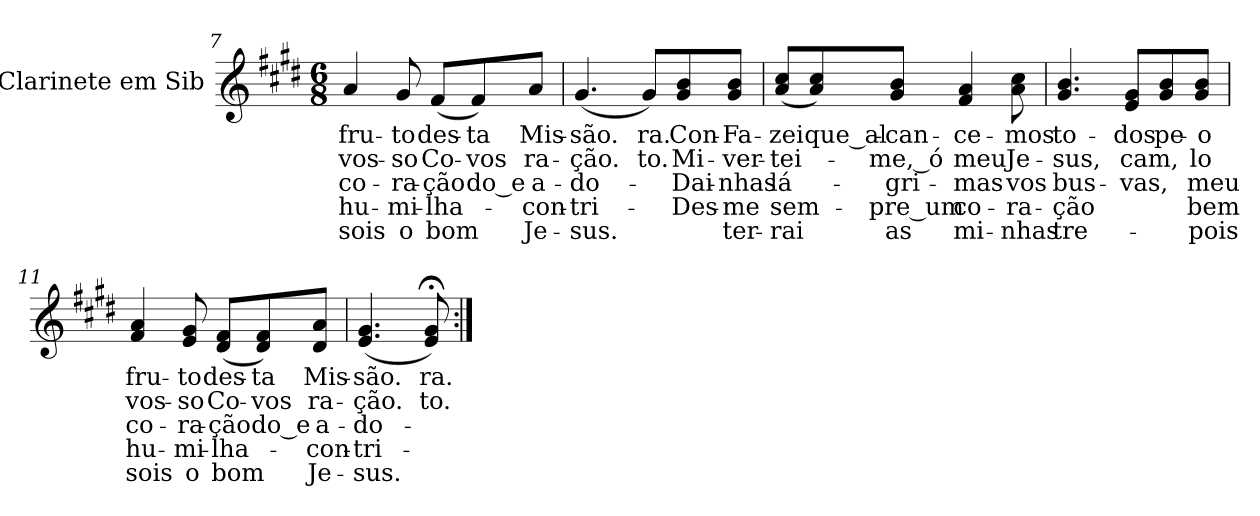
**kern	**text	**text	**text	**text	**text
*part1	*part1	*part1	*part1	*part1	*part1
*staff1	*staff1	*staff1	*staff1	*staff1	*staff1
*I"Clarinete em Sib	*	*	*	*	*
*I'Cl.	*	*	*	*	*
*clefG2	*	*	*	*	*
*ITrd1c2	*	*	*	*	*
*k[f#c#]	*	*	*	*	*
*D:	*	*	*	*	*
*M6/8	*	*	*	*	*
=7	=7	=7	=7	=7	=7
!	!LO:LY:b:color=#000000	!LO:LY:b:color=#000000	!LO:LY:b:color=#000000	!LO:LY:b:color=#000000	!LO:LY:b:color=#000000
4gi/	fru-	vos-	co-	hu-	sois
!	!LO:LY:b:color=#000000	!LO:LY:b:color=#000000	!LO:LY:b:color=#000000	!LO:LY:b:color=#000000	!LO:LY:b:color=#000000
8f#i/	-to	-so	-ra-	-mi-	o
!	!LO:LY:b:color=#000000	!LO:LY:b:color=#000000	!LO:LY:b:color=#000000	!LO:LY:b:color=#000000	!LO:LY:b:color=#000000
(8ei/L	des-	Co-	-ção	-lha-	bom
!	!LO:LY:b:color=#000000	!LO:LY:b:color=#000000	!LO:LY:b:color=#000000	!	!
8ei/)	-ta	vos	-do_e	.	.
!	!LO:LY:b:color=#000000	!LO:LY:b:color=#000000	!LO:LY:b:color=#000000	!LO:LY:b:color=#000000	!LO:LY:b:color=#000000
8gi/J	Mis-	-ra-	a-	con-	Je-
=8	=8	=8	=8	=8	=8
!	!LO:LY:b:color=#000000	!LO:LY:b:color=#000000	!LO:LY:b:color=#000000	!LO:LY:b:color=#000000	!LO:LY:b:color=#000000
(4.f#i/	-são.	-ção.	-do-	-tri-	-sus.
!	!LO:LY:b:color=#000000	!LO:LY:b:color=#000000	!	!	!
8f#i/L)	-ra.	-to.	.	.	.
!	!LO:LY:b:color=#000000	!LO:LY:b:color=#000000	!LO:LY:b:color=#000000	!LO:LY:b:color=#000000	!
8f#i/ 8ai	Con-	Mi-	Dai-	Des-	.
!	!LO:LY:b:color=#000000	!LO:LY:b:color=#000000	!LO:LY:b:color=#000000	!LO:LY:b:color=#000000	!LO:LY:b:color=#000000
8f#i/ 8aiJ	Fa-	-ver-	-nhas	-me	-ter-
!!LO:LB:g=z
=9	=9	=9	=9	=9	=9
!	!LO:LY:b:color=#000000	!LO:LY:b:color=#000000	!LO:LY:b:color=#000000	!LO:LY:b:color=#000000	!LO:LY:b:color=#000000
(8gi/ 8biL	-zei	-tei-	lá-	sem-	-rai
!	!LO:LY:b:color=#000000	!	!	!	!
8gi/ 8bi)	que_al-	.	.	.	.
!	!LO:LY:b:color=#000000	!LO:LY:b:color=#000000	!LO:LY:b:color=#000000	!LO:LY:b:color=#000000	!LO:LY:b:color=#000000
8f#i/ 8aiJ	-can-	-me,_ó	-gri-	-pre_um	as
!	!LO:LY:b:color=#000000	!LO:LY:b:color=#000000	!LO:LY:b:color=#000000	!LO:LY:b:color=#000000	!LO:LY:b:color=#000000
4ei/ 4gi	-ce-	meu	-mas	co-	mi-
!	!LO:LY:b:color=#000000	!LO:LY:b:color=#000000	!LO:LY:b:color=#000000	!LO:LY:b:color=#000000	!LO:LY:b:color=#000000
8gi\ 8bi	-mos	Je-	vos	-ra-	-nhas
=10	=10	=10	=10	=10	=10
!	!LO:LY:b:color=#000000	!LO:LY:b:color=#000000	!LO:LY:b:color=#000000	!LO:LY:b:color=#000000	!LO:LY:b:color=#000000
4.f#i/ 4.ai	to-	-sus,	bus-	-ção	tre-
!	!LO:LY:b:color=#000000	!LO:LY:b:color=#000000	!LO:LY:b:color=#000000	!	!
8di/ 8f#iL	-dos	-cam,	-vas,	.	.
!	!LO:LY:b:color=#000000	!	!	!	!
8f#i/ 8ai	pe-	.	.	.	.
!	!LO:LY:b:color=#000000	!LO:LY:b:color=#000000	!LO:LY:b:color=#000000	!LO:LY:b:color=#000000	!LO:LY:b:color=#000000
8f#i/ 8aiJ	o	-lo	meu	bem	pois
=11	=11	=11	=11	=11	=11
!	!LO:LY:b:color=#000000	!LO:LY:b:color=#000000	!LO:LY:b:color=#000000	!LO:LY:b:color=#000000	!LO:LY:b:color=#000000
4ei/ 4gi	fru-	vos-	co-	hu-	sois
!	!LO:LY:b:color=#000000	!LO:LY:b:color=#000000	!LO:LY:b:color=#000000	!LO:LY:b:color=#000000	!LO:LY:b:color=#000000
8di/ 8f#i	-to	-so	-ra-	-mi-	o
!	!LO:LY:b:color=#000000	!LO:LY:b:color=#000000	!LO:LY:b:color=#000000	!LO:LY:b:color=#000000	!LO:LY:b:color=#000000
(8c#i/ 8eiL	des-	Co-	-ção	-lha-	bom
!	!LO:LY:b:color=#000000	!LO:LY:b:color=#000000	!LO:LY:b:color=#000000	!	!
8c#i/ 8ei)	-ta	vos	-do_e	.	.
!	!LO:LY:b:color=#000000	!LO:LY:b:color=#000000	!LO:LY:b:color=#000000	!LO:LY:b:color=#000000	!LO:LY:b:color=#000000
8c#i/ 8giJ	Mis-	-ra-	a-	con-	Je-
=12	=12	=12	=12	=12	=12
!	!LO:LY:b:color=#000000	!LO:LY:b:color=#000000	!LO:LY:b:color=#000000	!LO:LY:b:color=#000000	!LO:LY:b:color=#000000
(4.di/ 4.f#i	-são.	-ção.	-do-	-tri-	-sus.
!	!LO:LY:b:color=#000000	!LO:LY:b:color=#000000	!	!	!
8di/; 8f#i;)	-ra.	-to.	.	.	.
=:|!	=:|!	=:|!	=:|!	=:|!	=:|!
*-	*-	*-	*-	*-	*-
